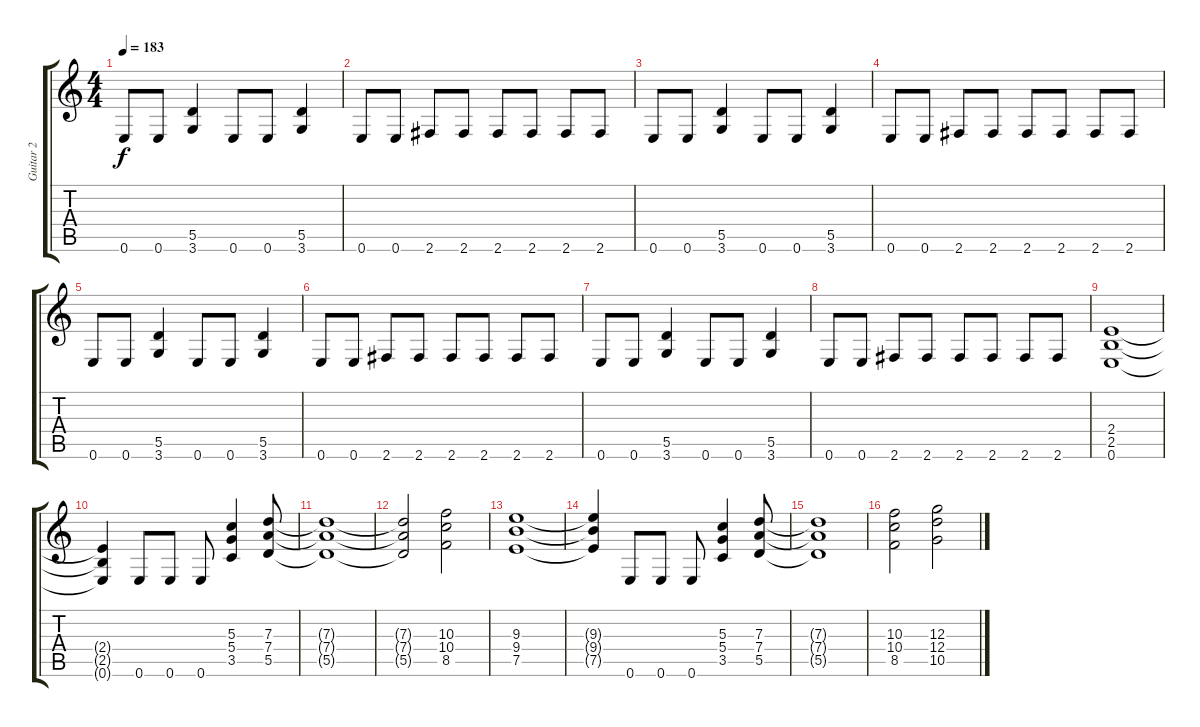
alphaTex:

\track ("Guitar 2" "Guitar 2") {instrument overdrivenguitar}
\staff {score tabs}
\tuning (E4 B3 G3 D3 A2 E2) {hide}
\ts (4 4)
\tempo 183
\clef g2
\ks c
0.6.8{dy f} 0.6.8 (5.5 3.6).4 0.6.8 0.6.8 (5.5 3.6).4 |
0.6.8 0.6.8 2.6.8 2.6.8 2.6.8 2.6.8 2.6.8 2.6.8 |
0.6.8 0.6.8 (5.5 3.6).4 0.6.8 0.6.8 (5.5 3.6).4 |
0.6.8 0.6.8 2.6.8 2.6.8 2.6.8 2.6.8 2.6.8 2.6.8 |
0.6.8 0.6.8 (5.5 3.6).4 0.6.8 0.6.8 (5.5 3.6).4 |
0.6.8 0.6.8 2.6.8 2.6.8 2.6.8 2.6.8 2.6.8 2.6.8 |
0.6.8 0.6.8 (5.5 3.6).4 0.6.8 0.6.8 (5.5 3.6).4 |
0.6.8 0.6.8 2.6.8 2.6.8 2.6.8 2.6.8 2.6.8 2.6.8 |
(2.4 2.5 0.6).1 |
(2.4{t} 2.5{t} 0.6{t}).4 0.6.8 0.6.8 0.6.8 (5.3 5.4 3.5).4 (7.3 7.4 5.5).8 |
(7.3{t} 7.4{t} 5.5{t}).1 |
(7.3{t} 7.4{t} 5.5{t}).2 (10.3 10.4 8.5).2 |
(9.3 9.4 7.5).1 |
(9.3{t} 9.4{t} 7.5{t}).4 0.6.8 0.6.8 0.6.8 (5.3 5.4 3.5).4 (7.3 7.4 5.5).8 |
(7.3{t} 7.4{t} 5.5{t}).1 |
(10.3 10.4 8.5).2 (12.3 12.4 10.5).2
